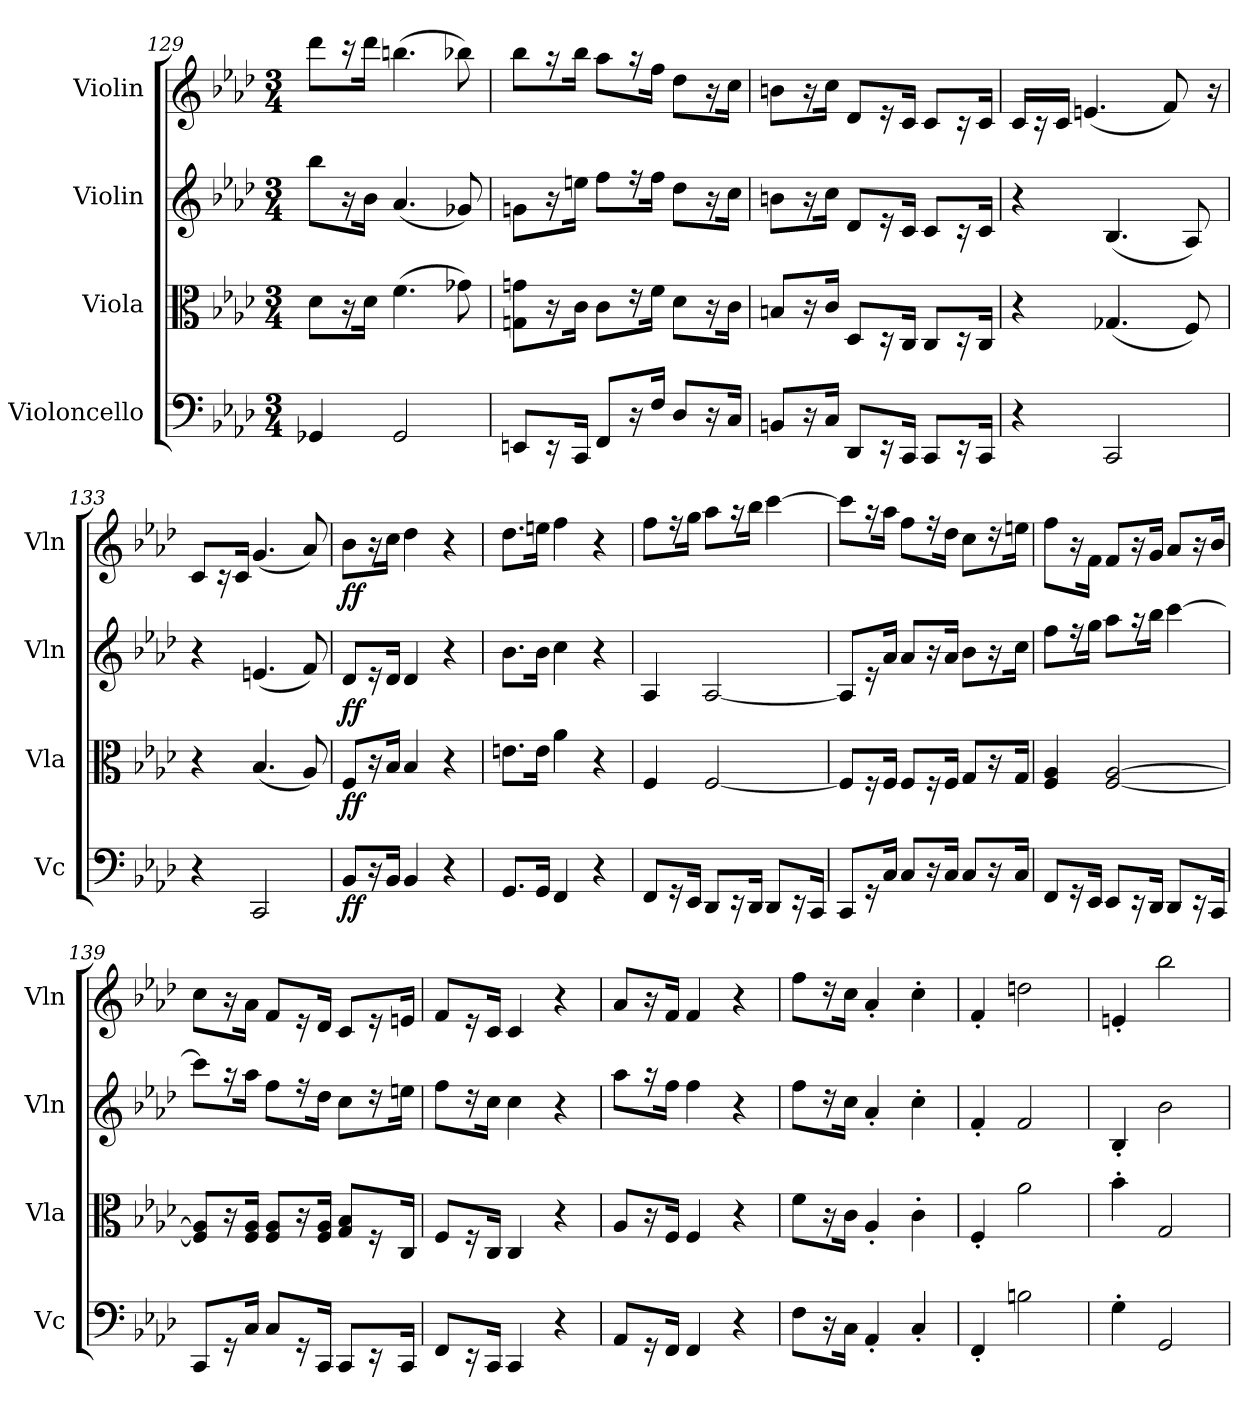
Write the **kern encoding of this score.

**kern	**dynam	**kern	**dynam	**kern	**dynam	**kern	**dynam
*part4	*part4	*part3	*part3	*part2	*part2	*part1	*part1
*staff4	*staff4	*staff3	*staff3	*staff2	*staff2	*staff1	*staff1
*I"Violoncello	*	*I"Viola	*	*I"Violin	*	*I"Violin	*
*I'Vc	*	*I'Vla	*	*I'Vln	*	*I'Vln	*
*clefF4	*	*clefC3	*	*clefG2	*	*clefG2	*
*k[b-e-a-d-]	*	*k[b-e-a-d-]	*	*k[b-e-a-d-]	*	*k[b-e-a-d-]	*
*M3/4	*	*M3/4	*	*M3/4	*	*M3/4	*
=129	=129	=129	=129	=129	=129	=129	=129
4GG-X/	.	8d-\L	.	8bb-\L	.	8ddd-\L	.
.	.	16r	.	16r	.	16r	.
.	.	16d-\Jk	.	16b-\Jk	.	16ddd-\Jk	.
2GG-/	.	(4.f\	.	(4.a-/	.	(4.bbn\	.
.	.	8g-X\)	.	8g-X/)	.	8bb-X\)	.
=130	=130	=130	=130	=130	=130	=130	=130
8EEn/L	.	8Gn\ 8gn\L	.	8gn\L	.	8bb-\L	.
16r	.	16r	.	16r	.	16r	.
16CC/Jk	.	16c\Jk	.	16een\Jk	.	16bb-\Jk	.
8FF/L	.	8c\L	.	8ff\L	.	8aa-\L	.
16r	.	16r	.	16r	.	16r	.
16F/Jk	.	16f\Jk	.	16ff\Jk	.	16ff\Jk	.
8D-/L	.	8d-\L	.	8dd-\L	.	8dd-\L	.
16r	.	16r	.	16r	.	16r	.
16C/Jk	.	16c\Jk	.	16cc\Jk	.	16cc\Jk	.
=131	=131	=131	=131	=131	=131	=131	=131
8BBn/L	.	8Bn/L	.	8bn\L	.	8bn\L	.
16r	.	16r	.	16r	.	16r	.
16C/Jk	.	16c/Jk	.	16cc\Jk	.	16cc\Jk	.
8DD-/L	.	8D-/L	.	8d-/L	.	8d-/L	.
16r	.	16r	.	16r	.	16r	.
16CC/Jk	.	16C/Jk	.	16c/Jk	.	16c/Jk	.
8CC/L	.	8C/L	.	8c/L	.	8c/L	.
16r	.	16r	.	16r	.	16r	.
16CC/Jk	.	16C/Jk	.	16c/Jk	.	16c/Jk	.
=132	=132	=132	=132	=132	=132	=132	=132
4r	.	4r	.	4r	.	16c/LL	.
.	.	.	.	.	.	16r	.
.	.	.	.	.	.	16c/JJ	.
.	.	.	.	.	.	(4.en/	.
2CC/	.	(4.G-X/	.	(4.B-/	.	.	.
.	.	.	.	.	.	8f/)	.
.	.	8F/)	.	8A-/)	.	.	.
.	.	.	.	.	.	16r	.
=133	=133	=133	=133	=133	=133	=133	=133
4r	.	4r	.	4r	.	8c/L	.
.	.	.	.	.	.	16r	.
.	.	.	.	.	.	16c/Jk	.
2CC/	.	(4.B-/	.	(4.en/	.	(4.g/	.
.	.	8A-/)	.	8f/)	.	8a-/)	.
=134	=134	=134	=134	=134	=134	=134	=134
8BB-/L	ff	8F/L	ff	8d-/L	ff	8b-\L	ff
16r	.	16r	.	16r	.	16r	.
16BB-/Jk	.	16B-/Jk	.	16d-/Jk	.	16cc\Jk	.
4BB-/	.	4B-/	.	4d-/	.	4dd-\	.
4r	.	4r	.	4r	.	4r	.
=135	=135	=135	=135	=135	=135	=135	=135
8.GG/L	.	8.en\L	.	8.b-\L	.	8.dd-\L	.
16GG/Jk	.	16e\Jk	.	16b-\Jk	.	16een\Jk	.
4FF/	.	4a-\	.	4cc\	.	4ff\	.
4r	.	4r	.	4r	.	4r	.
=136	=136	=136	=136	=136	=136	=136	=136
8FF/L	.	4F/	.	4A-/	.	8ff\L	.
16r	.	.	.	.	.	16r	.
16EE-/Jk	.	.	.	.	.	16gg\Jk	.
8DD-/L	.	[2F/	.	[2A-/	.	8aa-\L	.
16r	.	.	.	.	.	16r	.
16DD-/Jk	.	.	.	.	.	16bb-\Jk	.
8DD-/L	.	.	.	.	.	[4ccc\	.
16r	.	.	.	.	.	.	.
16CC/Jk	.	.	.	.	.	.	.
=137	=137	=137	=137	=137	=137	=137	=137
8CC/L	.	8F/L]	.	8A-/L]	.	8ccc\L]	.
16r	.	16r	.	16r	.	16r	.
16C/Jk	.	16F/Jk	.	16a-/Jk	.	16aa-\Jk	.
8C/L	.	8F/L	.	8a-/L	.	8ff\L	.
16r	.	16r	.	16r	.	16r	.
16C/Jk	.	16F/Jk	.	16a-/Jk	.	16dd-\Jk	.
8C/L	.	8G/L	.	8b-\L	.	8cc\L	.
16r	.	16r	.	16r	.	16r	.
16C/Jk	.	16G/Jk	.	16cc\Jk	.	16een\Jk	.
=138	=138	=138	=138	=138	=138	=138	=138
8FF/L	.	4F/ 4A-/	.	8ff\L	.	8ff\L	.
16r	.	.	.	16r	.	16r	.
16EE-/Jk	.	.	.	16gg\Jk	.	16f\Jk	.
8EE-/L	.	[2F/ [2A-/	.	8aa-\L	.	8f/L	.
16r	.	.	.	16r	.	16r	.
16DD-/Jk	.	.	.	16bb-\Jk	.	16g/Jk	.
8DD-/L	.	.	.	[4ccc\	.	8a-/L	.
16r	.	.	.	.	.	16r	.
16CC/Jk	.	.	.	.	.	16b-/Jk	.
=139	=139	=139	=139	=139	=139	=139	=139
8CC/L	.	8F]/ 8A-]/L	.	8ccc\L]	.	8cc\L	.
16r	.	16r	.	16r	.	16r	.
16C/Jk	.	16F/ 16A-/Jk	.	16aa-\Jk	.	16a-\Jk	.
8C/L	.	8F/ 8A-/L	.	8ff\L	.	8f/L	.
16r	.	16r	.	16r	.	16r	.
16CC/Jk	.	16F/ 16A-/Jk	.	16dd-\Jk	.	16d-/Jk	.
8CC/L	.	8G/ 8B-/L	.	8cc\L	.	8c/L	.
16r	.	16r	.	16r	.	16r	.
16CC/Jk	.	16C/Jk	.	16een\Jk	.	16en/Jk	.
=140	=140	=140	=140	=140	=140	=140	=140
8FF/L	.	8F/L	.	8ff\L	.	8f/L	.
16r	.	16r	.	16r	.	16r	.
16CC/Jk	.	16C/Jk	.	16cc\Jk	.	16c/Jk	.
4CC/	.	4C/	.	4cc\	.	4c/	.
4r	.	4r	.	4r	.	4r	.
=141	=141	=141	=141	=141	=141	=141	=141
8AA-/L	.	8A-/L	.	8aa-\L	.	8a-/L	.
16r	.	16r	.	16r	.	16r	.
16FF/Jk	.	16F/Jk	.	16ff\Jk	.	16f/Jk	.
4FF/	.	4F/	.	4ff\	.	4f/	.
4r	.	4r	.	4r	.	4r	.
=142	=142	=142	=142	=142	=142	=142	=142
8F\L	.	8f\L	.	8ff\L	.	8ff\L	.
16r	.	16r	.	16r	.	16r	.
16C\Jk	.	16c\Jk	.	16cc\Jk	.	16cc\Jk	.
4AA-'/	.	4A-'/	.	4a-'/	.	4a-'/	.
4C'/	.	4c'\	.	4cc'\	.	4cc'\	.
=143	=143	=143	=143	=143	=143	=143	=143
4FF'/	.	4F'/	.	4f'/	.	4f'/	.
2Bn\	.	2a-\	.	2f/	.	2ddn\	.
=144	=144	=144	=144	=144	=144	=144	=144
4G'\	.	4b-'\	.	4B-'/	.	4en'/	.
2GG/	.	2G/	.	2b-\	.	2bb-\	.
=	=	=	=	=	=	=	=
*-	*-	*-	*-	*-	*-	*-	*-
